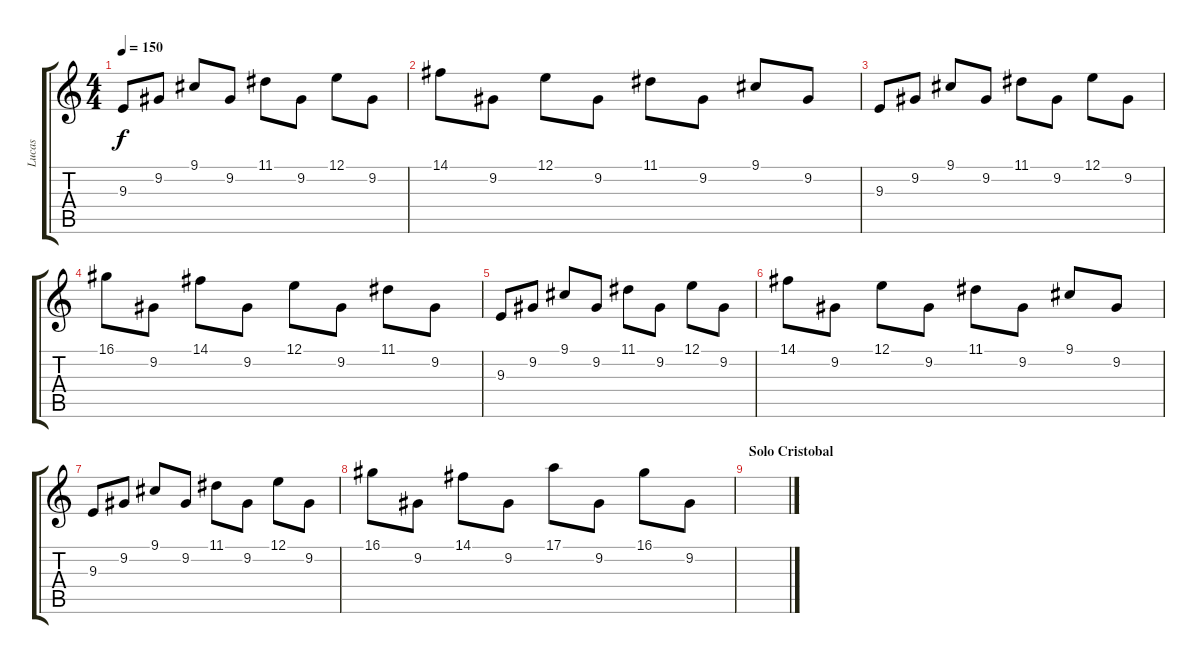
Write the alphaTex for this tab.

\track ("Lucas" "Lucas") {instrument churchorgan}
\staff {score tabs}
\tuning (E4 B3 G3 D3 A2 E2) {hide}
\ts (4 4)
\tempo 150
\clef g2
\ks c
9.3.8{dy f instrument churchorgan} 9.2.8 9.1.8 9.2.8 11.1.8 9.2.8 12.1.8 9.2.8 |
14.1.8 9.2.8 12.1.8 9.2.8 11.1.8 9.2.8 9.1.8 9.2.8 |
9.3.8 9.2.8 9.1.8 9.2.8 11.1.8 9.2.8 12.1.8 9.2.8 |
16.1.8 9.2.8 14.1.8 9.2.8 12.1.8 9.2.8 11.1.8 9.2.8 |
9.3.8 9.2.8 9.1.8 9.2.8 11.1.8 9.2.8 12.1.8 9.2.8 |
14.1.8 9.2.8 12.1.8 9.2.8 11.1.8 9.2.8 9.1.8 9.2.8 |
9.3.8 9.2.8 9.1.8 9.2.8 11.1.8 9.2.8 12.1.8 9.2.8 |
16.1.8 9.2.8 14.1.8 9.2.8 17.1.8 9.2.8 16.1.8 9.2.8 |
\section ("" "Solo Cristobal")
